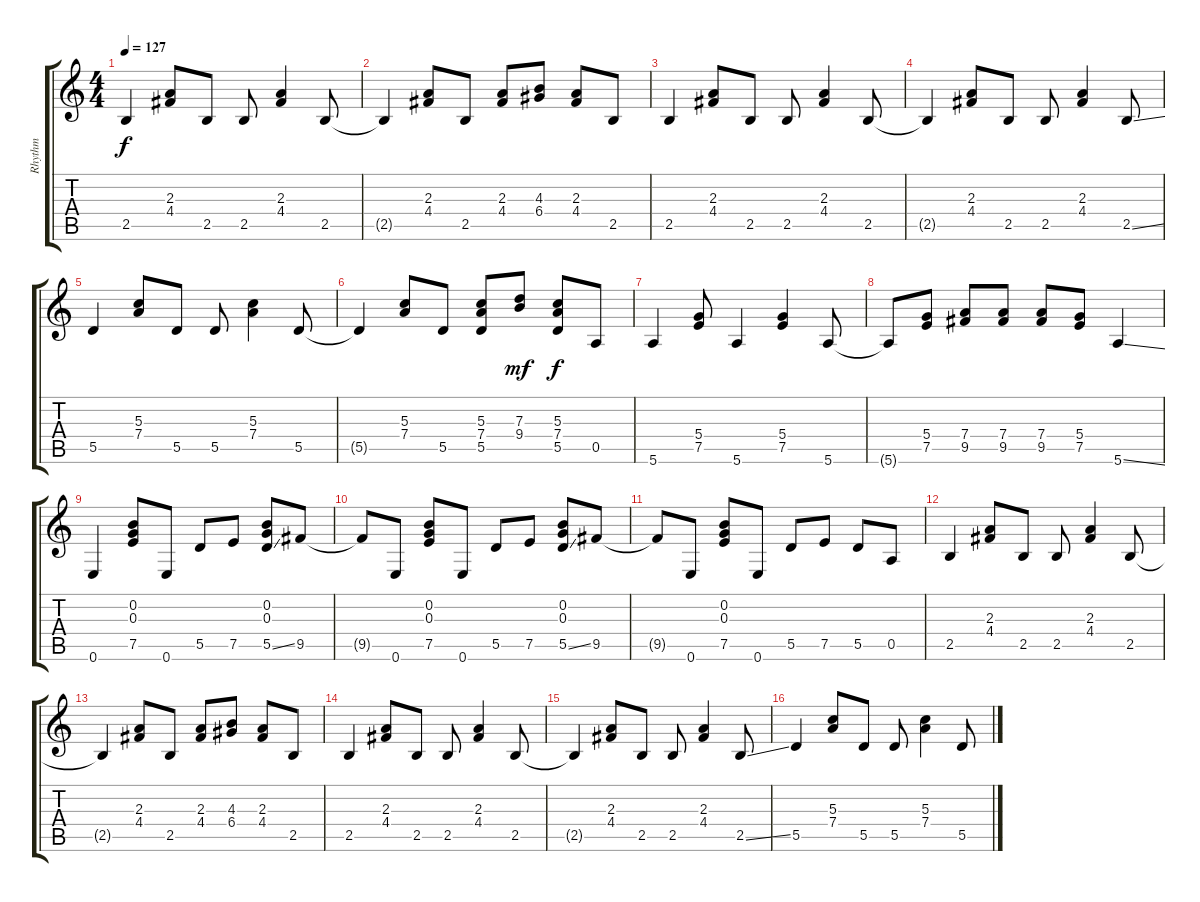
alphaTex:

\track ("Rhythm" "Rhythm") {instrument electricguitarjazz}
\staff {score tabs}
\tuning (E4 B3 G3 D3 A2 E2) {hide}
\ts (4 4)
\tempo 127
\clef g2
\ks c
2.5.4{dy f} (2.3 4.4).8 2.5.8 2.5.8 (2.3 4.4).4 2.5.8 |
2.5{t}.4 (2.3 4.4).8 2.5.8 (2.3 4.4).8 (4.3 6.4).8 (2.3 4.4).8 2.5.8 |
2.5.4 (2.3 4.4).8 2.5.8 2.5.8 (2.3 4.4).4 2.5.8 |
2.5{t}.4 (2.3 4.4).8 2.5.8 2.5.8 (2.3 4.4).4 2.5{ss}.8 |
5.5.4 (5.3 7.4).8 5.5.8 5.5.8 (5.3 7.4).4 5.5.8 |
5.5{t}.4 (5.3 7.4).8 5.5.8 (5.3 7.4 5.5).8 (7.3 9.4).8{dy mf} (5.3 7.4 5.5).8{dy f} 0.5.8 |
5.6.4 (5.4 7.5).8 5.6.4 (5.4 7.5).4 5.6.8 |
5.6{t}.8 (5.4 7.5).8 (7.4 9.5).8 (7.4 9.5).8 (7.4 9.5).8 (5.4 7.5).8 5.6{ss}.4 |
0.6.4 (0.2 0.3 7.5).8 0.6.8 5.5.8 7.5.8 (0.2 0.3 5.5{ss}).8 9.5.8 |
9.5{t}.8 0.6.8 (0.2 0.3 7.5).8 0.6.8 5.5.8 7.5.8 (0.2 0.3 5.5{ss}).8 9.5.8 |
9.5{t}.8 0.6.8 (0.2 0.3 7.5).8 0.6.8 5.5.8 7.5.8 5.5.8 0.5.8 |
2.5.4 (2.3 4.4).8 2.5.8 2.5.8 (2.3 4.4).4 2.5.8 |
2.5{t}.4 (2.3 4.4).8 2.5.8 (2.3 4.4).8 (4.3 6.4).8 (2.3 4.4).8 2.5.8 |
2.5.4 (2.3 4.4).8 2.5.8 2.5.8 (2.3 4.4).4 2.5.8 |
2.5{t}.4 (2.3 4.4).8 2.5.8 2.5.8 (2.3 4.4).4 2.5{ss}.8 |
5.5.4 (5.3 7.4).8 5.5.8 5.5.8 (5.3 7.4).4 5.5.8
